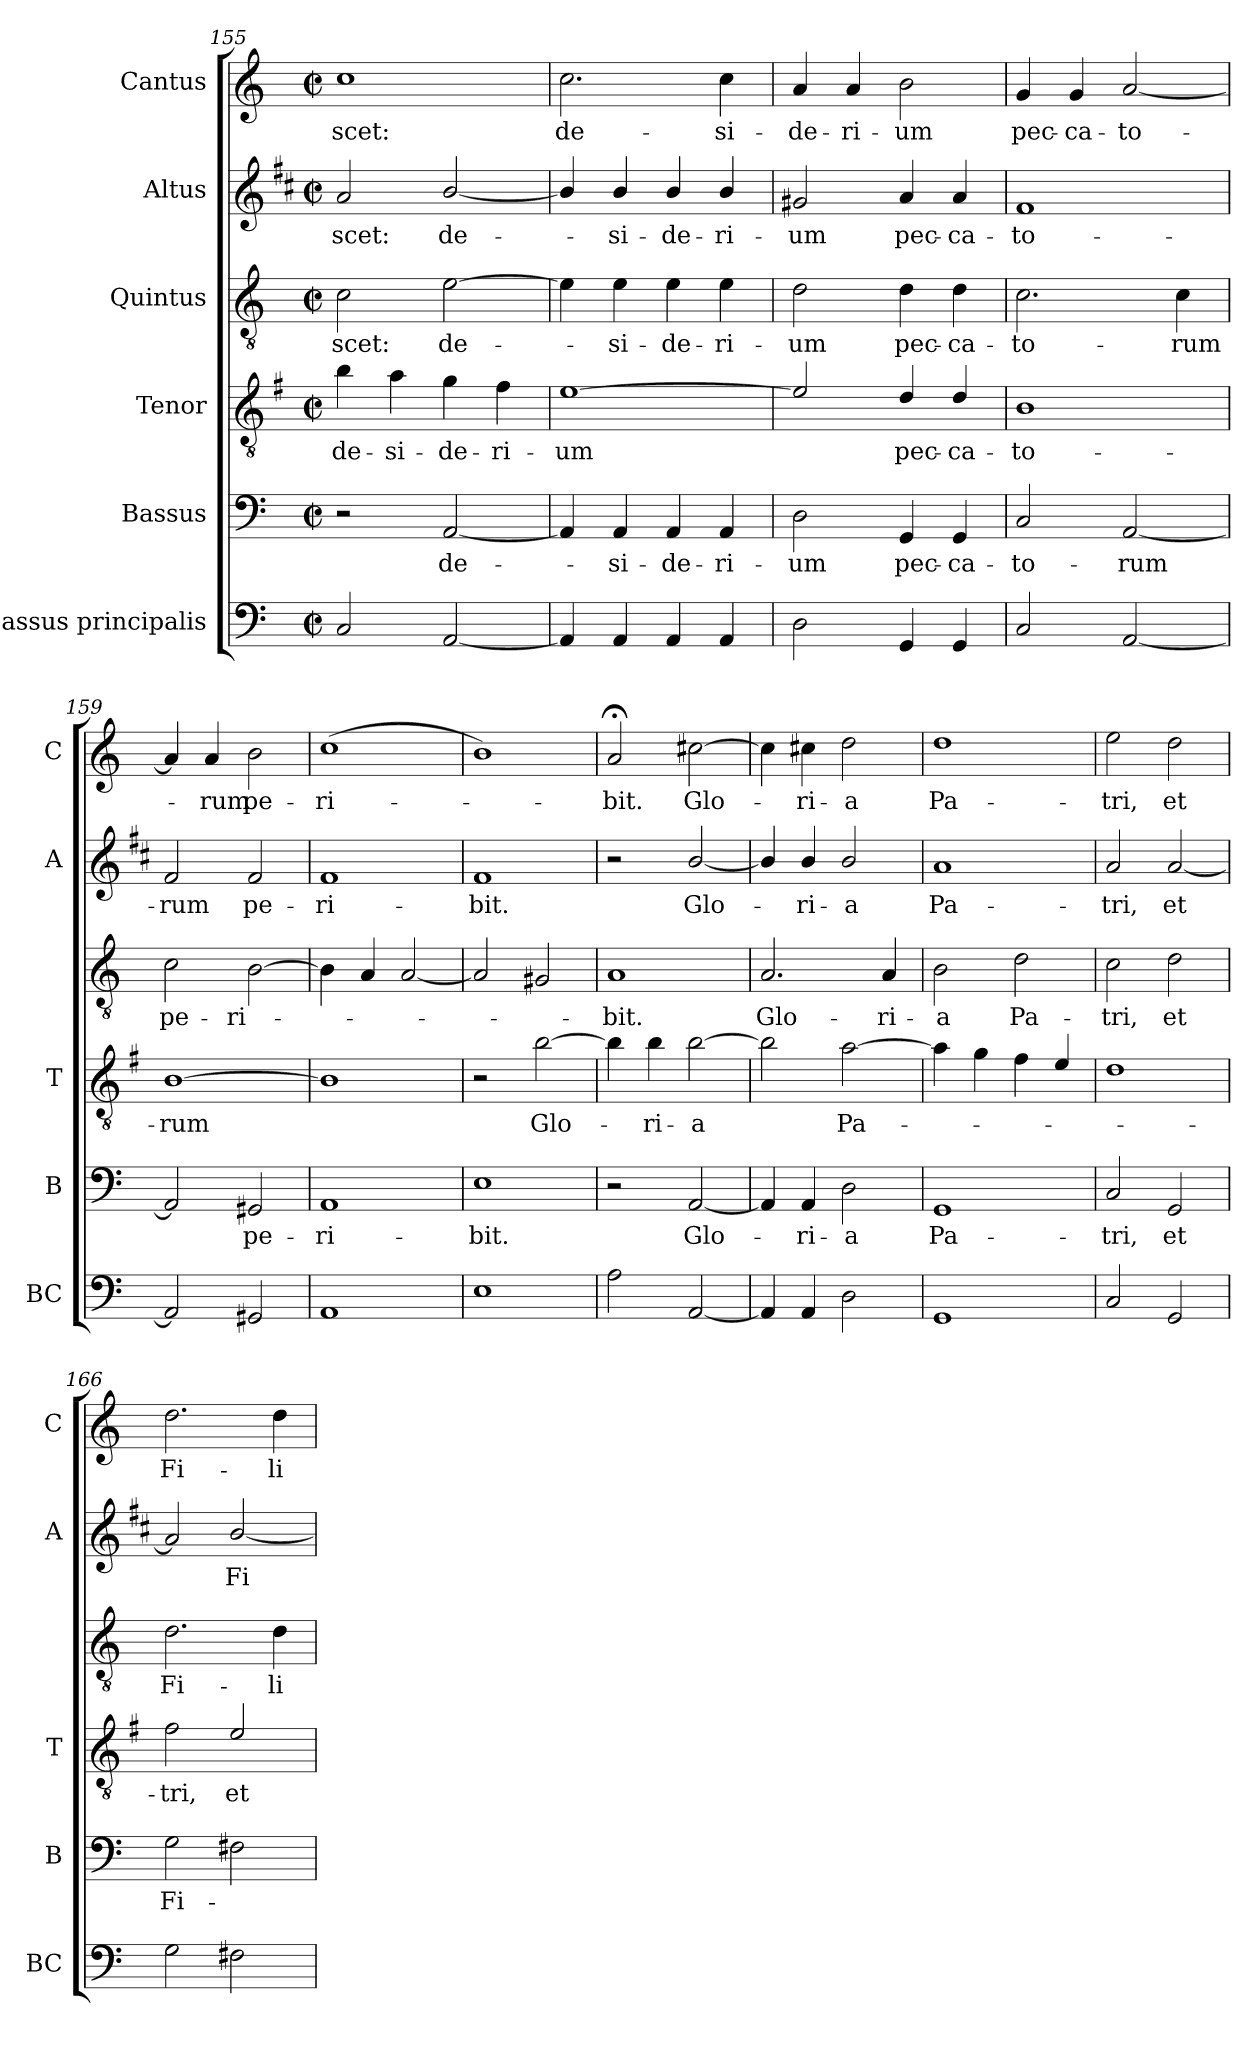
**kern	**kern	**text	**kern	**text	**kern	**text	**kern	**text	**kern	**text
*part6	*part5	*part5	*part4	*part4	*part3	*part3	*part2	*part2	*part1	*part1
*staff6	*staff5	*staff5	*staff4	*staff4	*staff3	*staff3	*staff2	*staff2	*staff1	*staff1
*I"Bassus principalis	*I"Bassus	*	*I"Tenor	*	*I"Quintus	*	*I"Altus	*	*I"Cantus	*
*I'BC	*I'B	*	*I'T	*	*	*	*I'A	*	*I'C	*
!!LO:LB:g=z
*clefF4	*clefF4	*	*clefGv2	*	*clefGv2	*	*clefG2	*	*clefG2	*
*	*	*	*ITrd4c7	*	*	*	*ITrd1c2	*	*	*
*k[]	*k[]	*	*k[]	*	*k[]	*	*k[]	*	*k[]	*
*C:	*C:	*	*C:	*	*C:	*	*C:	*	*C:	*
*M2/2	*M2/2	*	*M2/2	*	*M2/2	*	*M2/2	*	*M2/2	*
*met(c|)	*met(c|)	*	*met(c|)	*	*met(c|)	*	*met(c|)	*	*met(c|)	*
=155	=155	=155	=155	=155	=155	=155	=155	=155	=155	=155
!	!	!	!	!LO:LY:b	!	!LO:LY:b	!	!LO:LY:b	!	!LO:LY:b
2C/	2r	.	4e\	de-	2c\	-scet:	2g/	-scet:	1cc	-scet:
!	!	!	!	!LO:LY:b	!	!	!	!	!	!
.	.	.	4d\	-si-	.	.	.	.	.	.
!	!	!LO:LY:b	!	!LO:LY:b	!	!LO:LY:b	!	!LO:LY:b	!	!
[2AA/	[2AA/	de-	4c\	-de-	[2e\	de-	[2a/	de-	.	.
!	!	!	!	!LO:LY:b	!	!	!	!	!	!
.	.	.	4B\	-ri-	.	.	.	.	.	.
=156	=156	=156	=156	=156	=156	=156	=156	=156	=156	=156
!	!	!	!	!LO:LY:b	!	!	!	!	!	!LO:LY:b
4AA/]	4AA/]	.	[1A	-um	4e\]	.	4a/]	.	2.cc\	de-
!	!	!LO:LY:b	!	!	!	!LO:LY:b	!	!LO:LY:b	!	!
4AA/	4AA/	-si-	.	.	4e\	-si-	4a/	-si-	.	.
!	!	!LO:LY:b	!	!	!	!LO:LY:b	!	!LO:LY:b	!	!
4AA/	4AA/	-de-	.	.	4e\	-de-	4a/	-de-	.	.
!	!	!LO:LY:b	!	!	!	!LO:LY:b	!	!LO:LY:b	!	!LO:LY:b
4AA/	4AA/	-ri-	.	.	4e\	-ri-	4a/	-ri-	4cc\	-si-
=157	=157	=157	=157	=157	=157	=157	=157	=157	=157	=157
!	!	!LO:LY:b	!	!	!	!LO:LY:b	!	!LO:LY:b	!	!LO:LY:b
2D\	2D\	-um	2A/]	.	2d\	-um	2f#X/	-um	4a/	-de-
!	!	!	!	!	!	!	!	!	!	!LO:LY:b
.	.	.	.	.	.	.	.	.	4a/	-ri-
!	!	!LO:LY:b	!	!LO:LY:b	!	!LO:LY:b	!	!LO:LY:b	!	!LO:LY:b
4GG/	4GG/	pec-	4G/	pec-	4d\	pec-	4g/	pec-	2b\	-um
!	!	!LO:LY:b	!	!LO:LY:b	!	!LO:LY:b	!	!LO:LY:b	!	!
4GG/	4GG/	-ca-	4G/	-ca-	4d\	-ca-	4g/	-ca-	.	.
=158	=158	=158	=158	=158	=158	=158	=158	=158	=158	=158
!	!	!LO:LY:b	!	!LO:LY:b	!	!LO:LY:b	!	!LO:LY:b	!	!LO:LY:b
2C/	2C/	-to-	1E	-to-	2.c\	-to-	1e	-to-	4g/	pec-
!	!	!	!	!	!	!	!	!	!	!LO:LY:b
.	.	.	.	.	.	.	.	.	4g/	-ca-
!	!	!LO:LY:b	!	!	!	!	!	!	!	!LO:LY:b
[2AA/	[2AA/	-rum	.	.	.	.	.	.	[2a/	-to-
!	!	!	!	!	!	!LO:LY:b	!	!	!	!
.	.	.	.	.	4c\	-rum	.	.	.	.
=159	=159	=159	=159	=159	=159	=159	=159	=159	=159	=159
!	!	!	!	!LO:LY:b	!	!LO:LY:b	!	!LO:LY:b	!	!
2AA/]	2AA/]	.	[1E	-rum	2c\	pe-	2e/	-rum	4a/]	.
!	!	!	!	!	!	!	!	!	!	!LO:LY:b
.	.	.	.	.	.	.	.	.	4a/	-rum
!	!	!LO:LY:b	!	!	!	!LO:LY:b	!	!LO:LY:b	!	!LO:LY:b
2GG#X/	2GG#X/	pe-	.	.	[2B\	-ri-	2e/	pe-	2b\	pe-
=160	=160	=160	=160	=160	=160	=160	=160	=160	=160	=160
!	!	!LO:LY:b	!	!	!	!	!	!LO:LY:b	!	!LO:LY:b
1AA	1AA	-ri-	1E]	.	4B\]	.	1e	-ri-	(>1cc	-ri-
.	.	.	.	.	4A/	.	.	.	.	.
.	.	.	.	.	[2A/	.	.	.	.	.
=161	=161	=161	=161	=161	=161	=161	=161	=161	=161	=161
!	!	!LO:LY:b	!	!	!	!	!	!LO:LY:b	!	!
1E	1E	-bit.	2r	.	2A/]	.	1e	-bit.	1b)	.
!	!	!	!	!LO:LY:b	!	!	!	!	!	!
.	.	.	[2e\	Glo-	2G#X/	.	.	.	.	.
=162	=162	=162	=162	=162	=162	=162	=162	=162	=162	=162
!	!	!	!	!	!	!LO:LY:b	!	!	!	!LO:LY:b
2A\	2r	.	4e\]	.	1A	-bit.	2r	.	2a;</	-bit.
!	!	!	!	!LO:LY:b	!	!	!	!	!	!
.	.	.	4e\	-ri-	.	.	.	.	.	.
!	!	!LO:LY:b	!	!LO:LY:b	!	!	!	!LO:LY:b	!	!LO:LY:b
[2AA/	[2AA/	Glo-	[2e\	-a	.	.	[2a/	Glo-	[2cc#X\	Glo-
=163	=163	=163	=163	=163	=163	=163	=163	=163	=163	=163
!	!	!	!	!	!	!LO:LY:b	!	!	!	!
4AA/]	4AA/]	.	2e\]	.	2.A/	Glo-	4a/]	.	4cc#\]	.
!	!	!LO:LY:b	!	!	!	!	!	!LO:LY:b	!	!LO:LY:b
4AA/	4AA/	-ri-	.	.	.	.	4a/	-ri-	4cc#X\	-ri-
!	!	!LO:LY:b	!	!LO:LY:b	!	!	!	!LO:LY:b	!	!LO:LY:b
2D\	2D\	-a	[2d\	Pa-	.	.	2a/	-a	2dd\	-a
!	!	!	!	!	!	!LO:LY:b	!	!	!	!
.	.	.	.	.	4A/	-ri-	.	.	.	.
!!LO:LB:g=z
=164	=164	=164	=164	=164	=164	=164	=164	=164	=164	=164
!	!	!LO:LY:b	!	!	!	!LO:LY:b	!	!LO:LY:b	!	!LO:LY:b
1GG	1GG	Pa-	4d\]	.	2B\	-a	1g	Pa-	1dd	Pa-
.	.	.	4c\	.	.	.	.	.	.	.
!	!	!	!	!	!	!LO:LY:b	!	!	!	!
.	.	.	4B\	.	2d\	Pa-	.	.	.	.
.	.	.	4A/	.	.	.	.	.	.	.
=165	=165	=165	=165	=165	=165	=165	=165	=165	=165	=165
!	!	!LO:LY:b	!	!	!	!LO:LY:b	!	!LO:LY:b	!	!LO:LY:b
2C/	2C/	-tri,	1G	.	2c\	-tri,	2g/	-tri,	2ee\	-tri,
!	!	!LO:LY:b	!	!	!	!LO:LY:b	!	!LO:LY:b	!	!LO:LY:b
2GG/	2GG/	et	.	.	2d\	et	[2g/	et	2dd\	et
=166	=166	=166	=166	=166	=166	=166	=166	=166	=166	=166
!	!	!LO:LY:b	!	!LO:LY:b	!	!LO:LY:b	!	!	!	!LO:LY:b
2G\	2G\	Fi-	2B\	-tri,	2.d\	Fi-	2g/]	.	2.dd\	Fi-
!	!	!	!	!LO:LY:b	!	!	!	!LO:LY:b	!	!
2F#X\	2F#X\	.	2A/	et	.	.	[2a/	Fi-	.	.
!	!	!	!	!	!	!LO:LY:b	!	!	!	!LO:LY:b
.	.	.	.	.	4d\	-li-	.	.	4dd\	-li-
=	=	=	=	=	=	=	=	=	=	=
*-	*-	*-	*-	*-	*-	*-	*-	*-	*-	*-
